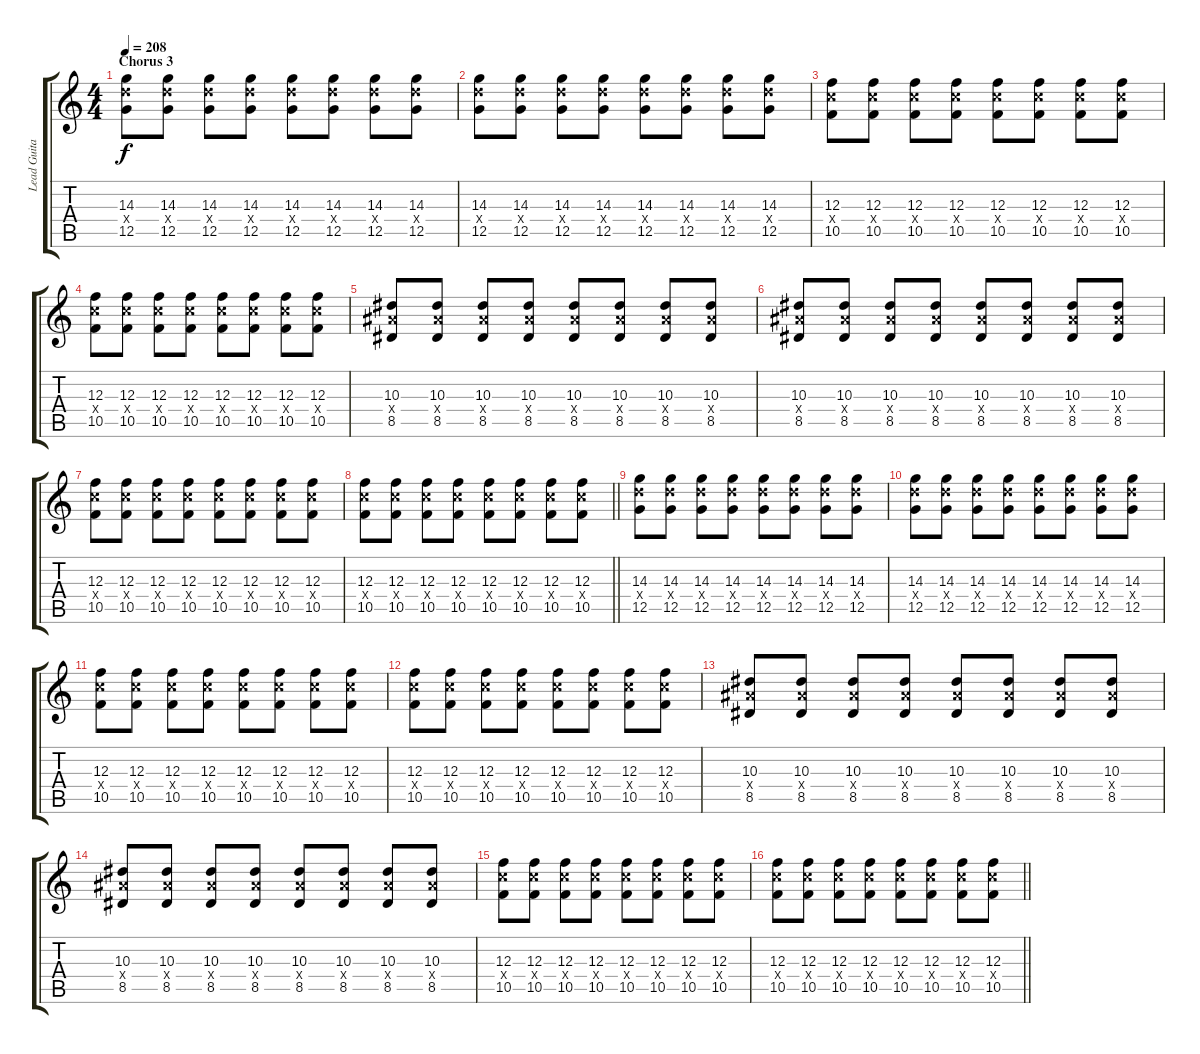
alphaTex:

\track ("Lead Guitar" "Lead Guita") {instrument distortionguitar}
\staff {score tabs}
\tuning (D4 A3 F3 C3 G2 C2) {hide}
\ts (4 4)
\section ("" "Chorus 3")
\tempo 208
\clef g2
\ks c
(14.3 14.4{x} 12.5).8{dy f} (14.3 14.4{x} 12.5).8 (14.3 14.4{x} 12.5).8 (14.3 14.4{x} 12.5).8 (14.3 14.4{x} 12.5).8 (14.3 14.4{x} 12.5).8 (14.3 14.4{x} 12.5).8 (14.3 14.4{x} 12.5).8 |
(14.3 14.4{x} 12.5).8 (14.3 14.4{x} 12.5).8 (14.3 14.4{x} 12.5).8 (14.3 14.4{x} 12.5).8 (14.3 14.4{x} 12.5).8 (14.3 14.4{x} 12.5).8 (14.3 14.4{x} 12.5).8 (14.3 14.4{x} 12.5).8 |
(12.3 12.4{x} 10.5).8 (12.3 12.4{x} 10.5).8 (12.3 12.4{x} 10.5).8 (12.3 12.4{x} 10.5).8 (12.3 12.4{x} 10.5).8 (12.3 12.4{x} 10.5).8 (12.3 12.4{x} 10.5).8 (12.3 12.4{x} 10.5).8 |
(12.3 12.4{x} 10.5).8 (12.3 12.4{x} 10.5).8 (12.3 12.4{x} 10.5).8 (12.3 12.4{x} 10.5).8 (12.3 12.4{x} 10.5).8 (12.3 12.4{x} 10.5).8 (12.3 12.4{x} 10.5).8 (12.3 12.4{x} 10.5).8 |
(10.3 10.4{x} 8.5).8 (10.3 10.4{x} 8.5).8 (10.3 10.4{x} 8.5).8 (10.3 10.4{x} 8.5).8 (10.3 10.4{x} 8.5).8 (10.3 10.4{x} 8.5).8 (10.3 10.4{x} 8.5).8 (10.3 10.4{x} 8.5).8 |
(10.3 10.4{x} 8.5).8 (10.3 10.4{x} 8.5).8 (10.3 10.4{x} 8.5).8 (10.3 10.4{x} 8.5).8 (10.3 10.4{x} 8.5).8 (10.3 10.4{x} 8.5).8 (10.3 10.4{x} 8.5).8 (10.3 10.4{x} 8.5).8 |
(12.3 12.4{x} 10.5).8 (12.3 12.4{x} 10.5).8 (12.3 12.4{x} 10.5).8 (12.3 12.4{x} 10.5).8 (12.3 12.4{x} 10.5).8 (12.3 12.4{x} 10.5).8 (12.3 12.4{x} 10.5).8 (12.3 12.4{x} 10.5).8 |
\barLineRight lightlight
(12.3 12.4{x} 10.5).8 (12.3 12.4{x} 10.5).8 (12.3 12.4{x} 10.5).8 (12.3 12.4{x} 10.5).8 (12.3 12.4{x} 10.5).8 (12.3 12.4{x} 10.5).8 (12.3 12.4{x} 10.5).8 (12.3 12.4{x} 10.5).8 |
\section ("" "")
(14.3 14.4{x} 12.5).8 (14.3 14.4{x} 12.5).8 (14.3 14.4{x} 12.5).8 (14.3 14.4{x} 12.5).8 (14.3 14.4{x} 12.5).8 (14.3 14.4{x} 12.5).8 (14.3 14.4{x} 12.5).8 (14.3 14.4{x} 12.5).8 |
(14.3 14.4{x} 12.5).8 (14.3 14.4{x} 12.5).8 (14.3 14.4{x} 12.5).8 (14.3 14.4{x} 12.5).8 (14.3 14.4{x} 12.5).8 (14.3 14.4{x} 12.5).8 (14.3 14.4{x} 12.5).8 (14.3 14.4{x} 12.5).8 |
(12.3 12.4{x} 10.5).8 (12.3 12.4{x} 10.5).8 (12.3 12.4{x} 10.5).8 (12.3 12.4{x} 10.5).8 (12.3 12.4{x} 10.5).8 (12.3 12.4{x} 10.5).8 (12.3 12.4{x} 10.5).8 (12.3 12.4{x} 10.5).8 |
(12.3 12.4{x} 10.5).8 (12.3 12.4{x} 10.5).8 (12.3 12.4{x} 10.5).8 (12.3 12.4{x} 10.5).8 (12.3 12.4{x} 10.5).8 (12.3 12.4{x} 10.5).8 (12.3 12.4{x} 10.5).8 (12.3 12.4{x} 10.5).8 |
(10.3 10.4{x} 8.5).8 (10.3 10.4{x} 8.5).8 (10.3 10.4{x} 8.5).8 (10.3 10.4{x} 8.5).8 (10.3 10.4{x} 8.5).8 (10.3 10.4{x} 8.5).8 (10.3 10.4{x} 8.5).8 (10.3 10.4{x} 8.5).8 |
(10.3 10.4{x} 8.5).8 (10.3 10.4{x} 8.5).8 (10.3 10.4{x} 8.5).8 (10.3 10.4{x} 8.5).8 (10.3 10.4{x} 8.5).8 (10.3 10.4{x} 8.5).8 (10.3 10.4{x} 8.5).8 (10.3 10.4{x} 8.5).8 |
(12.3 12.4{x} 10.5).8 (12.3 12.4{x} 10.5).8 (12.3 12.4{x} 10.5).8 (12.3 12.4{x} 10.5).8 (12.3 12.4{x} 10.5).8 (12.3 12.4{x} 10.5).8 (12.3 12.4{x} 10.5).8 (12.3 12.4{x} 10.5).8 |
\barLineRight lightlight
(12.3 12.4{x} 10.5).8 (12.3 12.4{x} 10.5).8 (12.3 12.4{x} 10.5).8 (12.3 12.4{x} 10.5).8 (12.3 12.4{x} 10.5).8 (12.3 12.4{x} 10.5).8 (12.3 12.4{x} 10.5).8 (12.3 12.4{x} 10.5).8
